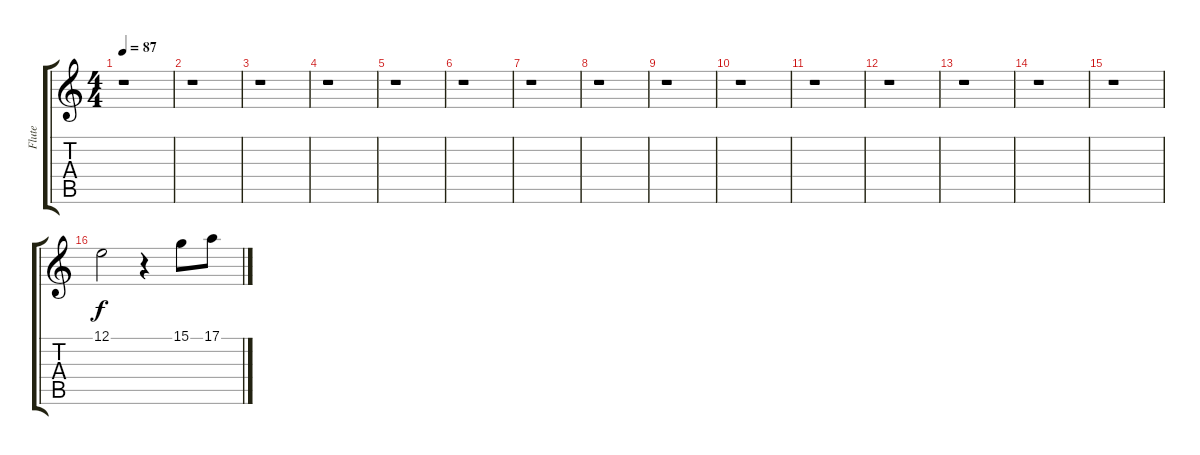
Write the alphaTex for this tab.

\track ("Flute" "Flute") {instrument flute}
\staff {score tabs}
\tuning (E4 B3 G3 D3 A2 E2) {hide}
\ts (4 4)
\tempo 87
\clef g2
\ks c
r.1{dy f instrument flute} |
r.1 |
r.1 |
r.1 |
r.1 |
r.1 |
r.1 |
r.1 |
r.1 |
r.1 |
r.1 |
r.1 |
r.1 |
r.1 |
r.1 |
12.1.2 r.4 15.1.8 17.1.8
